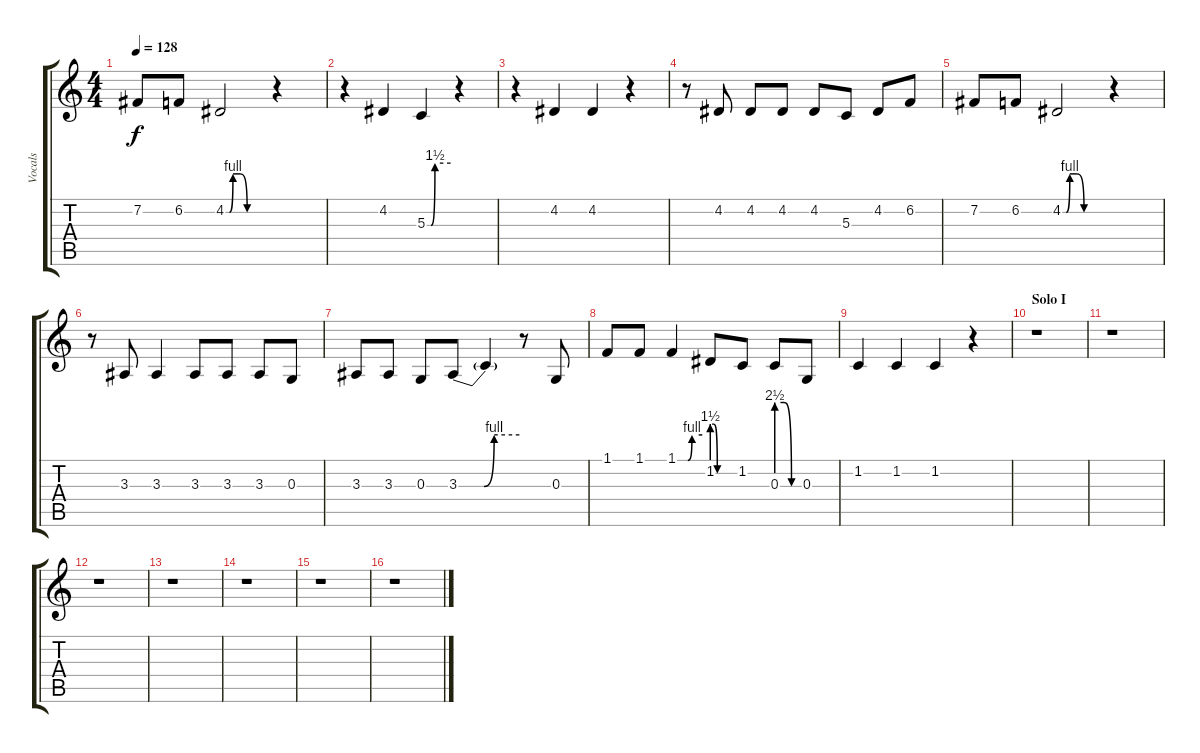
\track ("Vocals" "Vocals") {instrument lead8bassandlead}
\staff {score tabs}
\tuning (E4 B3 G3 D3 A2 E2) {hide}
\ts (4 4)
\tempo 128
\clef g2
\ks c
7.2.8{dy f} 6.2.8 4.2{be (custom 0 0 5 0 10 4 20 4 30 0 60 0)}.2 r.4 |
r.4 4.2.4 5.3{be (custom 0 0 10 0 20 6 60 6)}.4 r.4 |
r.4 4.2.4 4.2.4 r.4 |
r.8 4.2.8 4.2.8 4.2.8 4.2.8 5.3.8 4.2.8 6.2.8 |
7.2.8 6.2.8 4.2{be (custom 0 0 5 0 10 4 20 4 30 0 60 0)}.2 r.4 |
r.8 3.3.8 3.3.4 3.3.8 3.3.8 3.3.8 0.3.8 |
3.3.8 3.3.8 0.3.8 3.3{be (custom 0 0 25 0 35 4 60 4)}.8 3.3{t}.4 r.8 0.3.8 |
1.1.8 1.1.8 1.1{be (custom 0 0 25 0 35 4 60 4)}.4 1.2{be (custom 0 6 5 6 14 0 60 0)}.8 1.2.8 0.3{be (custom 0 10 20 10 40 0 60 0)}.8 0.3.8 |
1.2.4 1.2.4 1.2.4 r.4 |
\section ("" "Solo I")
r.1 |
r.1 |
r.1 |
r.1 |
r.1 |
r.1 |
r.1
